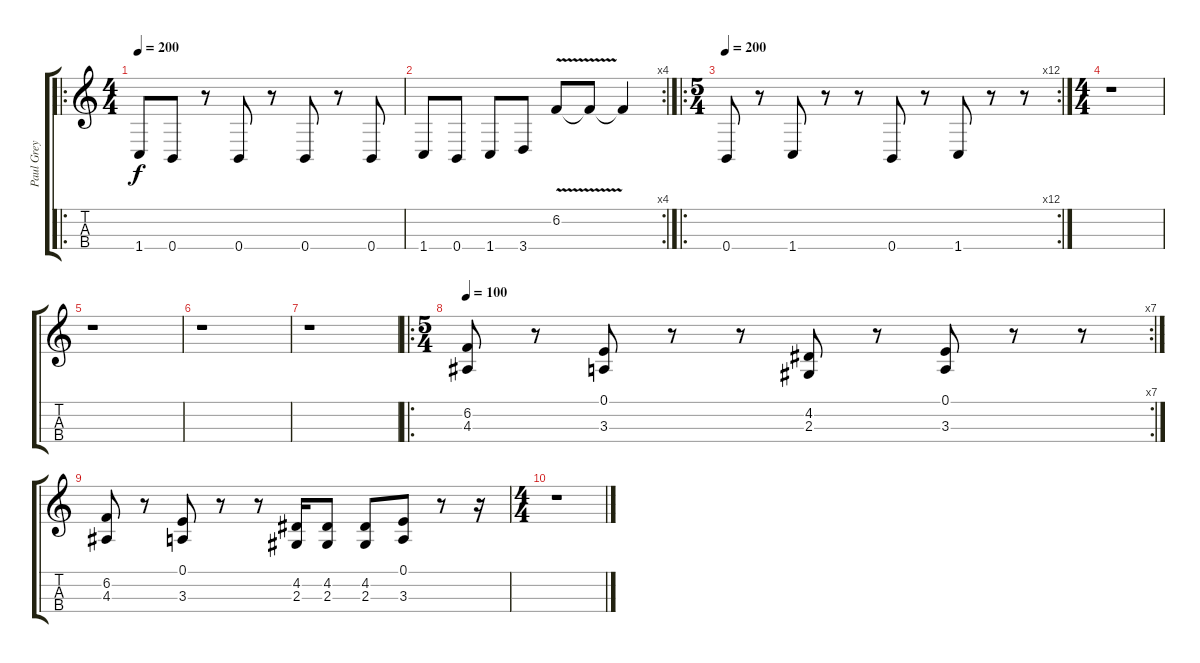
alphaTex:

\track ("Paul Grey" "Paul Grey") {instrument electricbasspick}
\staff {score tabs}
\tuning (E3 B2 Gb2 B1) {hide}
\ro
\ts (4 4)
\tempo 200
\clef g2
\ks c
1.4.8{dy f} 0.4.8 r.8 0.4.8 r.8 0.4.8 r.8 0.4.8 |
\rc 4
1.4.8 0.4.8 1.4.8 3.4.8 6.2{v}.8 6.2{t}.8 6.2{t}.4 |
\ro
\rc 12
\ts (5 4)
\tempo 200
0.4.8 r.8 1.4.8 r.8 r.8 0.4.8 r.8 1.4.8 r.8 r.8 |
\ts (4 4)
r.1 |
r.1 |
r.1 |
r.1 |
\ro
\rc 7
\ts (5 4)
\tempo 100
(6.2 4.3).8 r.8 (0.1 3.3).8 r.8 r.8 (4.2 2.3).8 r.8 (0.1 3.3).8 r.8 r.8 |
(6.2 4.3).8 r.8 (0.1 3.3).8 r.8 r.8 (4.2 2.3).16 (4.2 2.3).8 (4.2 2.3).8 (0.1 3.3).8 r.8 r.16 |
\ts (4 4)
r.1
